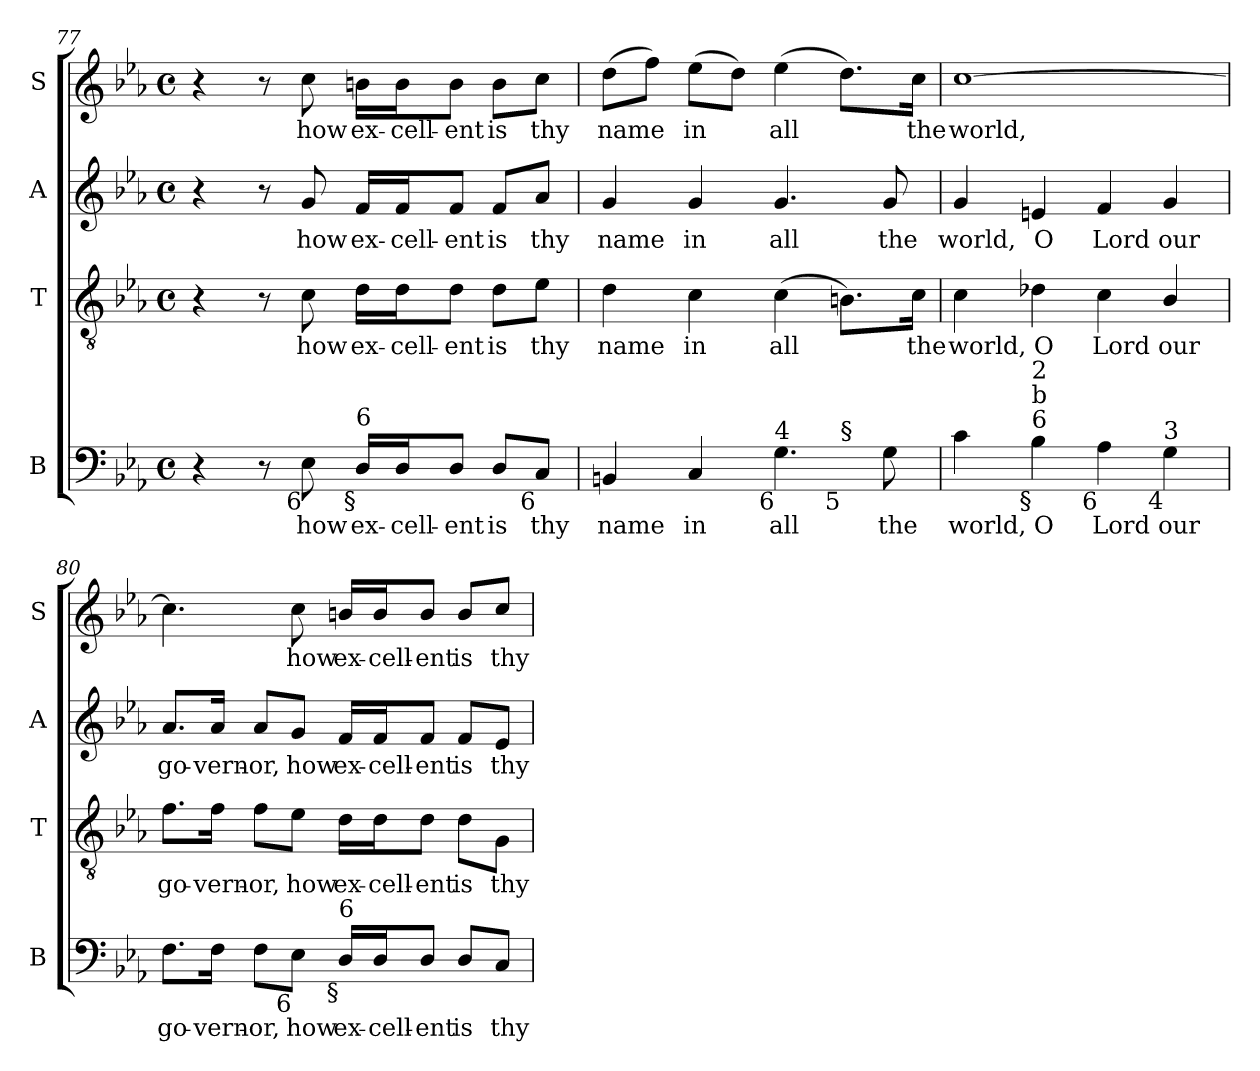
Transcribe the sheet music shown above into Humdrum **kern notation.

**kern	**text	**kern	**text	**kern	**text	**kern	**text
*part4	*part4	*part3	*part3	*part2	*part2	*part1	*part1
*staff4	*staff4	*staff3	*staff3	*staff2	*staff2	*staff1	*staff1
*I"B	*	*I"T	*	*I"A	*	*I"S	*
*I'B	*	*I'T	*	*I'A	*	*I'S	*
*clefF4	*	*clefGv2	*	*clefG2	*	*clefG2	*
*	*	*ITrd7c12	*	*	*	*	*
*k[b-e-a-]	*	*k[b-e-a-]	*	*k[b-e-a-]	*	*k[b-e-a-]	*
*c:	*	*c:	*	*c:	*	*c:	*
*M4/4	*	*M4/4	*	*M4/4	*	*M4/4	*
*met(c)	*	*met(c)	*	*met(c)	*	*met(c)	*
=77	=77	=77	=77	=77	=77	=77	=77
4r	.	4r	.	4r	.	4r	.
8r	.	8r	.	8r	.	8r	.
!	!LO:LY:b:color=#000000	!	!	!	!	!	!
!	!	!	!LO:LY:b:color=#000000	!	!	!	!
!	!	!	!	!	!LO:LY:b:color=#000000	!	!
!LO:TX:b:rj:t=6	!	!	!	!	!	!	!
!	!	!	!	!	!	!	!LO:LY:b:color=#000000
8E-i\	how	8Ci\	how	8gi/	how	8cci\	how
!	!LO:LY:b:color=#000000	!	!	!	!	!	!
!	!	!	!LO:LY:b:color=#000000	!	!	!	!
!	!	!	!	!	!LO:LY:b:color=#000000	!	!
!LO:TX:b:rj:t=§	!	!	!	!	!	!	!
!LO:TX:t=6	!	!	!	!	!	!	!
!	!	!	!	!	!	!	!LO:LY:b:color=#000000
16Di/LL	ex-	16Di\LL	ex-	16fi/LL	ex-	16bni\LL	ex-
!	!LO:LY:b:color=#000000	!	!	!	!	!	!
!	!	!	!LO:LY:b:color=#000000	!	!	!	!
!	!	!	!	!	!LO:LY:b:color=#000000	!	!
!	!	!	!	!	!	!	!LO:LY:b:color=#000000
16Di/J	-cell-	16Di\J	-cell-	16fi/J	-cell-	16bi\J	-cell-
!	!LO:LY:b:color=#000000	!	!	!	!	!	!
!	!	!	!LO:LY:b:color=#000000	!	!	!	!
!	!	!	!	!	!LO:LY:b:color=#000000	!	!
!	!	!	!	!	!	!	!LO:LY:b:color=#000000
8Di/J	-ent	8Di\J	-ent	8fi/J	-ent	8bi\J	-ent
!	!LO:LY:b:color=#000000	!	!	!	!	!	!
!	!	!	!LO:LY:b:color=#000000	!	!	!	!
!	!	!	!	!	!LO:LY:b:color=#000000	!	!
!	!	!	!	!	!	!	!LO:LY:b:color=#000000
8Di/L	is	8Di\L	is	8fi/L	is	8bi\L	is
!	!LO:LY:b:color=#000000	!	!	!	!	!	!
!	!	!	!LO:LY:b:color=#000000	!	!	!	!
!	!	!	!	!	!LO:LY:b:color=#000000	!	!
!LO:TX:b:rj:t=6	!	!	!	!	!	!	!
!	!	!	!	!	!	!	!LO:LY:b:color=#000000
8Ci/J	thy	8E-i\J	thy	8a-i/J	thy	8cci\J	thy
=78	=78	=78	=78	=78	=78	=78	=78
!	!LO:LY:b:color=#000000	!	!	!	!	!	!
!	!	!	!LO:LY:b:color=#000000	!	!	!	!
!	!	!	!	!	!LO:LY:b:color=#000000	!	!
!LO:TX:b:rj:t=6	!	!	!	!	!	!	!
!	!	!	!	!	!	!	!LO:LY:b:color=#000000
*^	*	*	*	*	*	*	*
4BBni/	2.ryy	name	4Di\	name	4gi/	name	(8ddi\L	name
.	.	.	.	.	.	.	8ffi\J)	.
!	!	!LO:LY:b:color=#000000	!	!	!	!	!	!
!	!	!	!	!LO:LY:b:color=#000000	!	!	!	!
!	!	!	!	!	!	!LO:LY:b:color=#000000	!	!
!	!	!	!	!	!	!	!	!LO:LY:b:color=#000000
4Ci/	.	in	4Ci\	in	4gi/	in	(8ee-i\L	in
.	.	.	.	.	.	.	8ddi\J)	.
!	!	!LO:LY:b:color=#000000	!	!	!	!	!	!
!	!	!	!	!LO:LY:b:color=#000000	!	!	!	!
!	!	!	!	!	!	!LO:LY:b:color=#000000	!	!
!LO:TX:b:rj:t=6	!	!	!	!	!	!	!	!
!LO:TX:t=4	!	!	!	!	!	!	!	!
!	!	!	!	!	!	!	!	!LO:LY:b:color=#000000
4.Gi\	.	all	(4Ci\	all	4.gi/	all	(4ee-i\	all
!	!LO:TX:b:rj:t=5	!	!	!	!	!	!	!
!	!LO:TX:t=§	!	!	!	!	!	!	!
.	4ryy	.	8.BBni\L)	.	.	.	8.ddi\L)	.
!	!	!LO:LY:b:color=#000000	!	!	!	!	!	!
!	!	!	!	!	!	!LO:LY:b:color=#000000	!	!
8Gi\	.	the	.	.	8gi/	the	.	.
!	!	!	!	!LO:LY:b:color=#000000	!	!	!	!
!	!	!	!	!	!	!	!	!LO:LY:b:color=#000000
.	.	.	16Ci\Jk	the	.	.	16cci\Jk	the
*v	*v	*	*	*	*	*	*	*
=79	=79	=79	=79	=79	=79	=79	=79
*^	*	*	*	*	*	*	*
!	!	!LO:LY:b:color=#000000	!	!	!	!	!	!
*v	*v	*	*	*	*	*	*	*
*^	*	*	*	*	*	*	*
!	!	!	!	!LO:LY:b:color=#000000	!	!	!	!
*v	*v	*	*	*	*	*	*	*
*^	*	*	*	*	*	*	*
!	!	!	!	!	!	!LO:LY:b:color=#000000	!	!
*v	*v	*	*	*	*	*	*	*
*^	*	*	*	*	*	*	*
!	!	!	!	!	!	!	!	!LO:LY:b:color=#000000
*v	*v	*	*	*	*	*	*	*
4ci\	world,	4Ci\	world,	4gi/	world,	[1cci	world,
!	!LO:LY:b:color=#000000	!	!	!	!	!	!
!	!	!	!LO:LY:b:color=#000000	!	!	!	!
!LO:TX:b:rj:t=§	!	!	!	!	!	!	!
!LO:TX:t=6	!	!	!	!	!	!	!
!LO:TX:t=b	!	!	!	!	!	!	!
!LO:TX:t=2	!	!	!	!	!	!	!
!	!	!	!	!	!LO:LY:b:color=#000000	!	!
4B-i\	O	4D-Xi\	O	4eni/	O	.	.
!	!LO:LY:b:color=#000000	!	!	!	!	!	!
!	!	!	!LO:LY:b:color=#000000	!	!	!	!
!LO:TX:b:rj:t=6	!	!	!	!	!	!	!
!	!	!	!	!	!LO:LY:b:color=#000000	!	!
4A-i\	Lord	4Ci\	Lord	4fi/	Lord	.	.
!	!LO:LY:b:color=#000000	!	!	!	!	!	!
!	!	!	!LO:LY:b:color=#000000	!	!	!	!
!LO:TX:b:rj:t=4	!	!	!	!	!	!	!
!LO:TX:t=3	!	!	!	!	!	!	!
!	!	!	!	!	!LO:LY:b:color=#000000	!	!
4Gi\	our	4BB-i/	our	4gi/	our	.	.
!!LO:LB:g=z
=80	=80	=80	=80	=80	=80	=80	=80
!	!LO:LY:b:color=#000000	!	!	!	!	!	!
!	!	!	!LO:LY:b:color=#000000	!	!	!	!
!	!	!	!	!	!LO:LY:b:color=#000000	!	!
8.Fi\L	go-	8.Fi\L	go-	8.a-i/L	go-	4.cci\]	.
!	!LO:LY:b:color=#000000	!	!	!	!	!	!
!	!	!	!LO:LY:b:color=#000000	!	!	!	!
!	!	!	!	!	!LO:LY:b:color=#000000	!	!
16Fi\Jk	-vern-	16Fi\Jk	-vern-	16a-i/Jk	-vern-	.	.
!	!LO:LY:b:color=#000000	!	!	!	!	!	!
!	!	!	!LO:LY:b:color=#000000	!	!	!	!
!	!	!	!	!	!LO:LY:b:color=#000000	!	!
8Fi\L	-or,	8Fi\L	-or,	8a-i/L	-or,	.	.
!	!LO:LY:b:color=#000000	!	!	!	!	!	!
!	!	!	!LO:LY:b:color=#000000	!	!	!	!
!	!	!	!	!	!LO:LY:b:color=#000000	!	!
!LO:TX:b:rj:t=6	!	!	!	!	!	!	!
!	!	!	!	!	!	!	!LO:LY:b:color=#000000
8E-i\J	how	8E-i\J	how	8gi/J	how	8cci\	how
!	!LO:LY:b:color=#000000	!	!	!	!	!	!
!	!	!	!LO:LY:b:color=#000000	!	!	!	!
!	!	!	!	!	!LO:LY:b:color=#000000	!	!
!LO:TX:b:rj:t=§	!	!	!	!	!	!	!
!LO:TX:t=6	!	!	!	!	!	!	!
!	!	!	!	!	!	!	!LO:LY:b:color=#000000
16Di/LL	ex-	16Di\LL	ex-	16fi/LL	ex-	16bni/LL	ex-
!	!LO:LY:b:color=#000000	!	!	!	!	!	!
!	!	!	!LO:LY:b:color=#000000	!	!	!	!
!	!	!	!	!	!LO:LY:b:color=#000000	!	!
!	!	!	!	!	!	!	!LO:LY:b:color=#000000
16Di/J	-cell-	16Di\J	-cell-	16fi/J	-cell-	16bi/J	-cell-
!	!LO:LY:b:color=#000000	!	!	!	!	!	!
!	!	!	!LO:LY:b:color=#000000	!	!	!	!
!	!	!	!	!	!LO:LY:b:color=#000000	!	!
!	!	!	!	!	!	!	!LO:LY:b:color=#000000
8Di/J	-ent	8Di\J	-ent	8fi/J	-ent	8bi/J	-ent
!	!LO:LY:b:color=#000000	!	!	!	!	!	!
!	!	!	!LO:LY:b:color=#000000	!	!	!	!
!	!	!	!	!	!LO:LY:b:color=#000000	!	!
!	!	!	!	!	!	!	!LO:LY:b:color=#000000
8Di/L	is	8Di\L	is	8fi/L	is	8bi/L	is
!	!LO:LY:b:color=#000000	!	!	!	!	!	!
!	!	!	!LO:LY:b:color=#000000	!	!	!	!
!	!	!	!	!	!LO:LY:b:color=#000000	!	!
!	!	!	!	!	!	!	!LO:LY:b:color=#000000
8Ci/J	thy	8GGi\J	thy	8e-i/J	thy	8cci/J	thy
=	=	=	=	=	=	=	=
*-	*-	*-	*-	*-	*-	*-	*-
